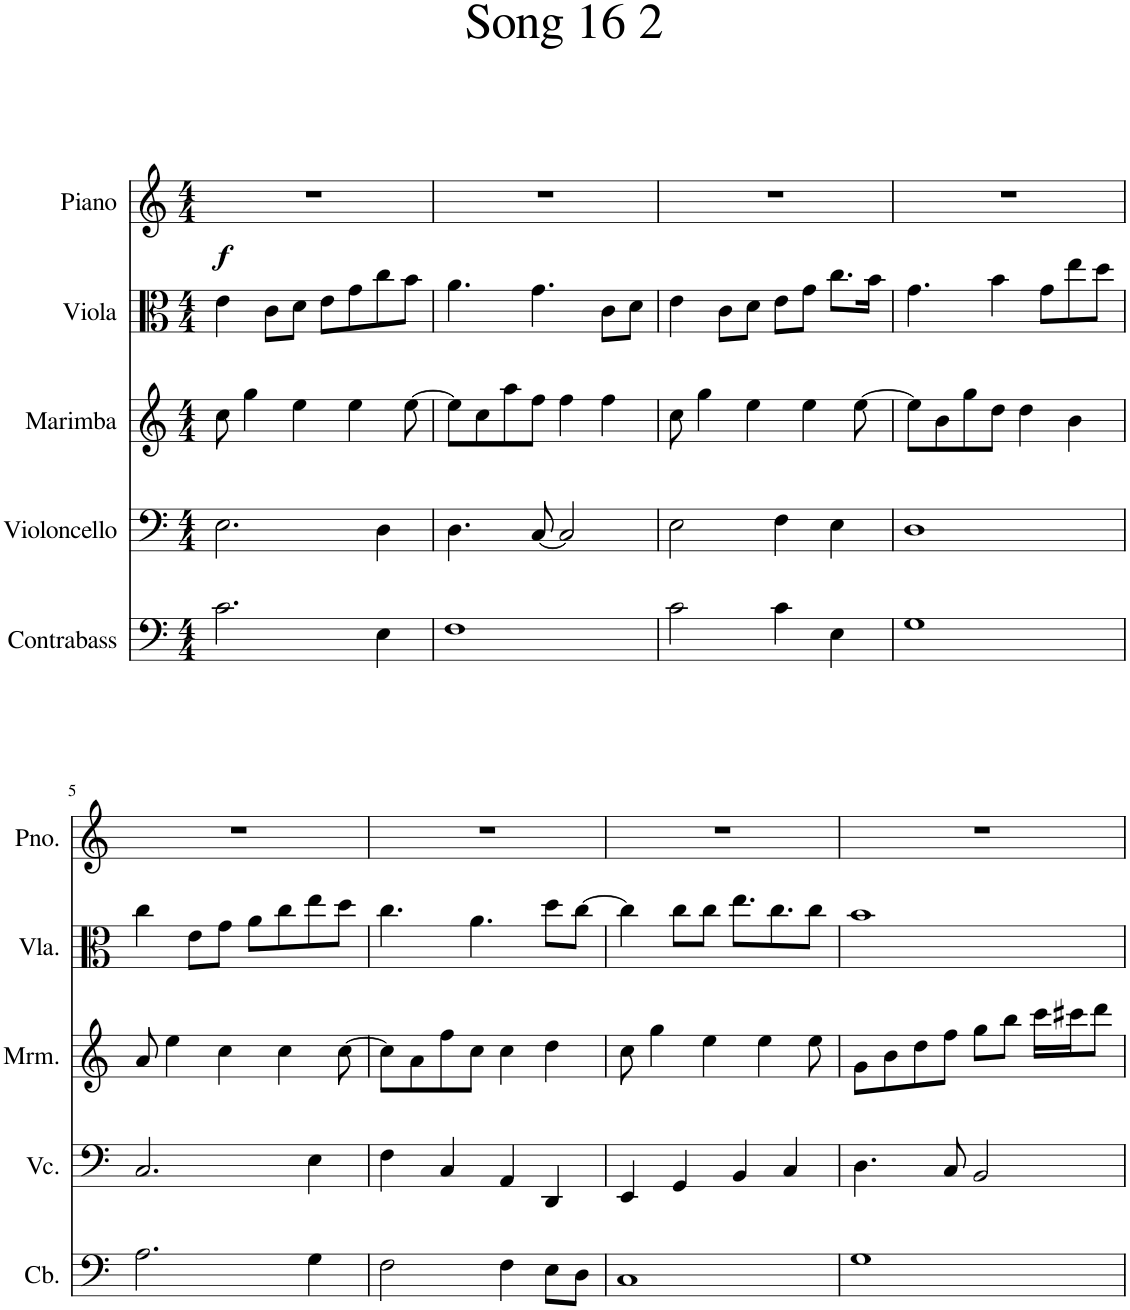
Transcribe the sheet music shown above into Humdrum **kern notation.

**kern	**kern	**kern	**kern	**kern	**dynam
*part5	*part4	*part3	*part2	*part1	*part1
*staff5	*staff4	*staff3	*staff2	*staff1	*staff1
*I"Contrabass	*I"Violoncello	*I"Marimba	*I"Viola	*I"Piano	*
*I'Cb.	*I'Vc.	*I'Mrm.	*I'Vla.	*I'Pno.	*
*clefF4	*clefF4	*clefG2	*clefC3	*clefG2	*
*Trd7c12	*	*	*	*	*
*k[]	*k[]	*k[]	*k[]	*k[]	*
*M4/4	*M4/4	*M4/4	*M4/4	*M4/4	*
=1	=1	=1	=1	=1	=1
!	!	!	!	!	!LO:DY:b
2.c\	2.E\	8cc\	4e\	1r	f
.	.	4gg\	.	.	.
.	.	.	8c\L	.	.
.	.	4ee\	8d\J	.	.
.	.	.	8e\L	.	.
.	.	4ee\	8g\	.	.
4E\	4D\	.	8cc\	.	.
.	.	[8ee\	8b\J	.	.
=2	=2	=2	=2	=2	=2
1F	4.D\	8ee\L]	4.a\	1r	.
.	.	8cc\	.	.	.
.	.	8aa\	.	.	.
.	[8C/	8ff\J	4.g\	.	.
.	2C/]	4ff\	.	.	.
.	.	4ff\	8c\L	.	.
.	.	.	8d\J	.	.
=3	=3	=3	=3	=3	=3
2c\	2E\	8cc\	4e\	1r	.
.	.	4gg\	.	.	.
.	.	.	8c\L	.	.
.	.	4ee\	8d\J	.	.
4c\	4F\	.	8e\L	.	.
.	.	4ee\	8g\J	.	.
4E\	4E\	.	8.cc\L	.	.
.	.	[8ee\	.	.	.
.	.	.	16b\Jk	.	.
=4	=4	=4	=4	=4	=4
1G	1D	8ee\L]	4.g\	1r	.
.	.	8b\	.	.	.
.	.	8gg\	.	.	.
.	.	8dd\J	4b\	.	.
.	.	4dd\	.	.	.
.	.	.	8g\L	.	.
.	.	4b\	8ee\	.	.
.	.	.	8dd\J	.	.
!!LO:LB:g=z
=5	=5	=5	=5	=5	=5
2.A\	2.C/	8a/	4cc\	1r	.
.	.	4ee\	.	.	.
.	.	.	8e\L	.	.
.	.	4cc\	8g\J	.	.
.	.	.	8a\L	.	.
.	.	4cc\	8cc\	.	.
4G\	4E\	.	8ee\	.	.
.	.	[8cc\	8dd\J	.	.
=6	=6	=6	=6	=6	=6
2F\	4F\	8cc\L]	4.cc\	1r	.
.	.	8a\	.	.	.
.	4C/	8ff\	.	.	.
.	.	8cc\J	4.a\	.	.
4F\	4AA/	4cc\	.	.	.
8E\L	4DD/	4dd\	8dd\L	.	.
8D\J	.	.	[8cc\J	.	.
=7	=7	=7	=7	=7	=7
1C	4EE/	8cc\	4cc\]	1r	.
.	.	4gg\	.	.	.
.	4GG/	.	8cc\L	.	.
.	.	4ee\	8cc\J	.	.
.	4BB/	.	8.ee\L	.	.
.	.	4ee\	.	.	.
.	.	.	8.cc\	.	.
.	4C/	.	.	.	.
.	.	8ee\	8cc\J	.	.
=8	=8	=8	=8	=8	=8
1G	4.D\	8g\L	1b	1r	.
.	.	8b\	.	.	.
.	.	8dd\	.	.	.
.	8C/	8ff\J	.	.	.
.	2BB/	8gg\L	.	.	.
.	.	8bb\J	.	.	.
.	.	16ccc\LL	.	.	.
.	.	16ccc#X\J	.	.	.
.	.	8ddd\J	.	.	.
=	=	=	=	=	=
*-	*-	*-	*-	*-	*-
